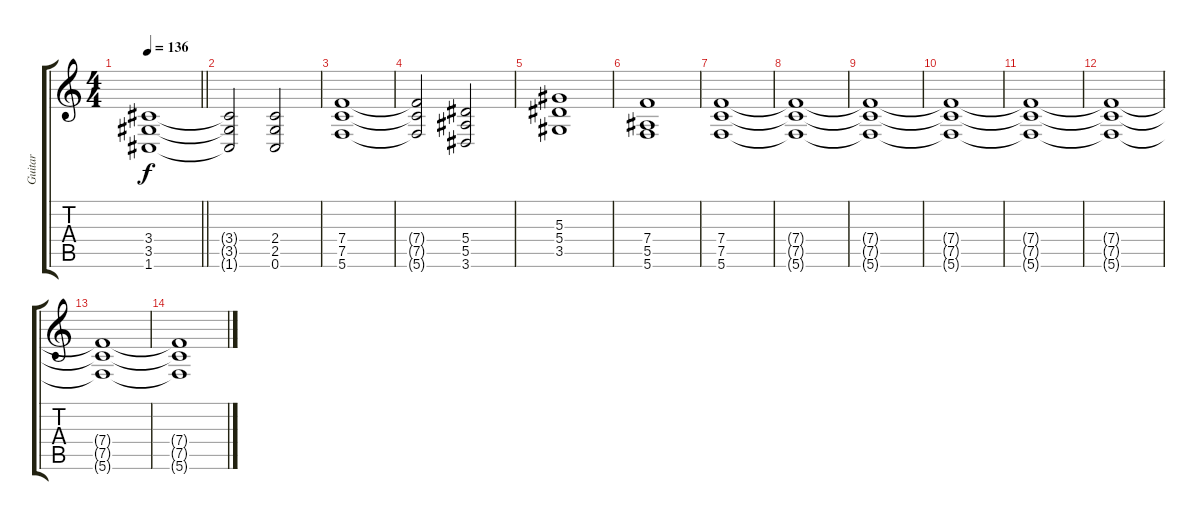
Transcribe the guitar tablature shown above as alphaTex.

\track ("Guitar" "Guitar") {instrument distortionguitar}
\staff {score tabs}
\tuning (C4 G3 Eb3 Bb2 F2 C2) {hide}
\ts (4 4)
\tempo 136
\clef g2
\barLineRight lightlight
\ks c
(3.4 3.5 1.6).1{dy f balance 16} |
(3.4{t} 3.5{t} 1.6{t}).2 (2.4 2.5 0.6).2 |
(7.4 7.5 5.6).1 |
(7.4{t} 7.5{t} 5.6{t}).2 (5.4 5.5 3.6).2 |
(5.3 5.4 3.5).1 |
(7.4 5.5 5.6).1 |
(7.4 7.5 5.6).1 |
(7.4{t} 7.5{t} 5.6{t}).1 |
(7.4{t} 7.5{t} 5.6{t}).1 |
(7.4{t} 7.5{t} 5.6{t}).1 |
(7.4{t} 7.5{t} 5.6{t}).1 |
(7.4{t} 7.5{t} 5.6{t}).1 |
(7.4{t} 7.5{t} 5.6{t}).1 |
(7.4{t} 7.5{t} 5.6{t}).1
